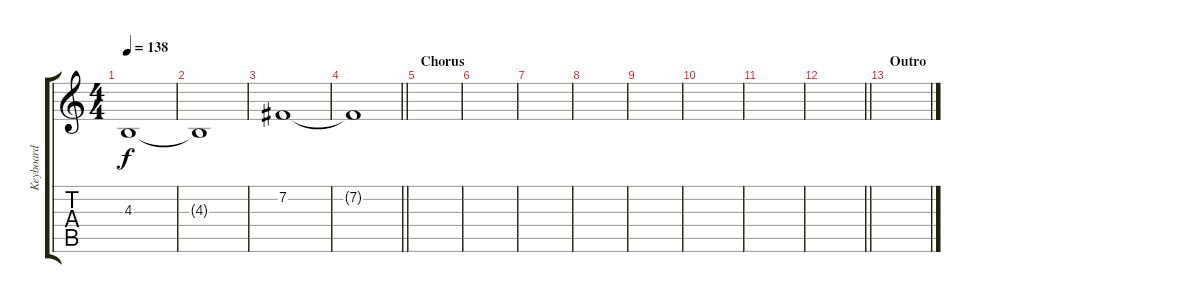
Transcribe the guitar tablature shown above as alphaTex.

\track ("Keyboard" "Keyboard") {instrument stringensemble1}
\staff {score tabs}
\tuning (E4 B3 G3 D3 A2 E2) {hide}
\ts (4 4)
\tempo 138
\clef g2
\ks c
4.3.1{dy f} |
4.3{t}.1 |
7.2.1 |
\barLineRight lightlight
7.2{t}.1 |
\section ("" "Chorus")
|
|
|
|
|
|
|
\barLineRight lightlight
|
\section ("" "Outro")
